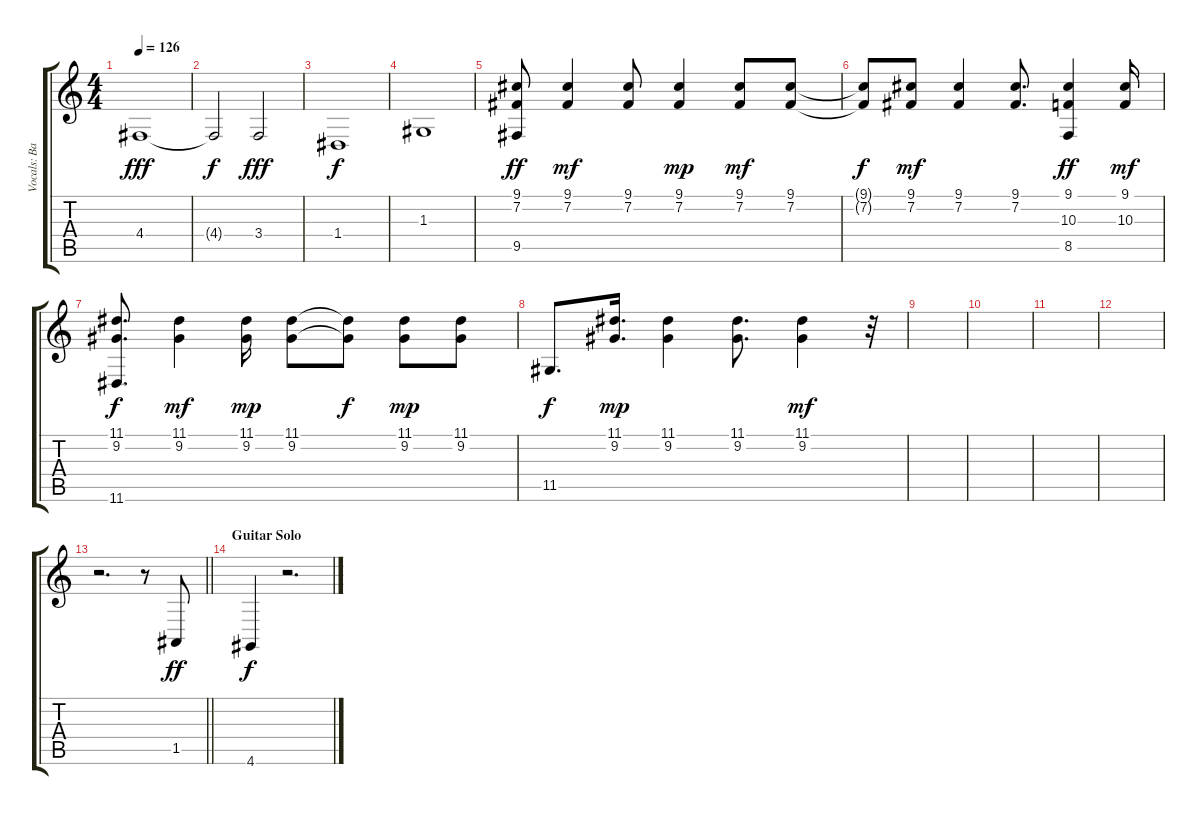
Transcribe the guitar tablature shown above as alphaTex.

\track ("Vocals: Back" "Vocals: Ba") {instrument choiraahs}
\staff {score tabs}
\tuning (E4 B3 G3 D3 A2 E2) {hide}
\ts (4 4)
\tempo 126
\clef g2
\ks c
4.4.1{dy fff instrument brasssection} |
4.4{t}.2{dy f} 3.4.2{dy fff} |
1.4.1{dy f} |
1.3.1 |
(9.1 7.2 9.5).8{dy ff} (9.1 7.2).4{dy mf} (9.1 7.2).8 (9.1 7.2).4{dy mp} (9.1 7.2).8{dy mf} (9.1 7.2).8 |
(9.1{t} 7.2{t}).8{dy f} (9.1 7.2).8{dy mf} (9.1 7.2).4 (9.1 7.2).8{d} (9.1 10.3 8.5).4{dy ff} (9.1 10.3).16{dy mf} |
(11.1 9.2 11.6).8{d dy f} (11.1 9.2).4{dy mf} (11.1 9.2).16{dy mp} (11.1 9.2).8 (11.1{t} 9.2{t}).8{dy f} (11.1 9.2).8{dy mp} (11.1 9.2).8 |
11.5.8{d dy f} (11.1 9.2).16{d dy mp} (11.1 9.2).4 (11.1 9.2).8{d} (11.1 9.2).4{dy mf} r.32 |
|
|
|
|
\barLineRight lightlight
r.2{d} r.8 1.5.8{dy ff} |
\section ("" "Guitar Solo")
4.6.4{dy f} r.2{d}
